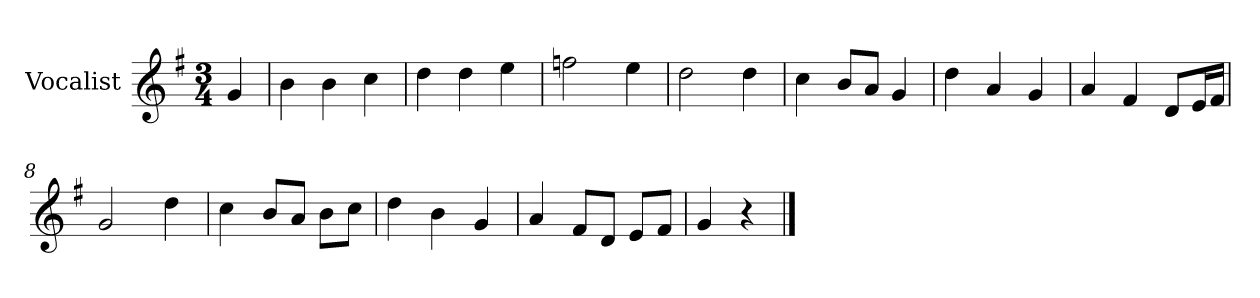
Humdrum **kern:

**kern
*part1
*staff1
*I"Vocalist
*k[f#]
*G:
*M3/4
=
4g
=1
4b
4b
4cc
=2
4dd
4dd
4ee
=3
2ffn
4ee
=4
2dd
4dd
=5
4cc
8bL
8aJ
4g
=6
4dd
4a
4g
=7
4a
4f#
8dL
16eL
16f#JJ
=8
2g
4dd
=9
4cc
8bL
8aJ
8bL
8ccJ
=10
4dd
4b
4g
=11
4a
8f#L
8dJ
8eL
8f#J
=12
4g
4r
==
*-
